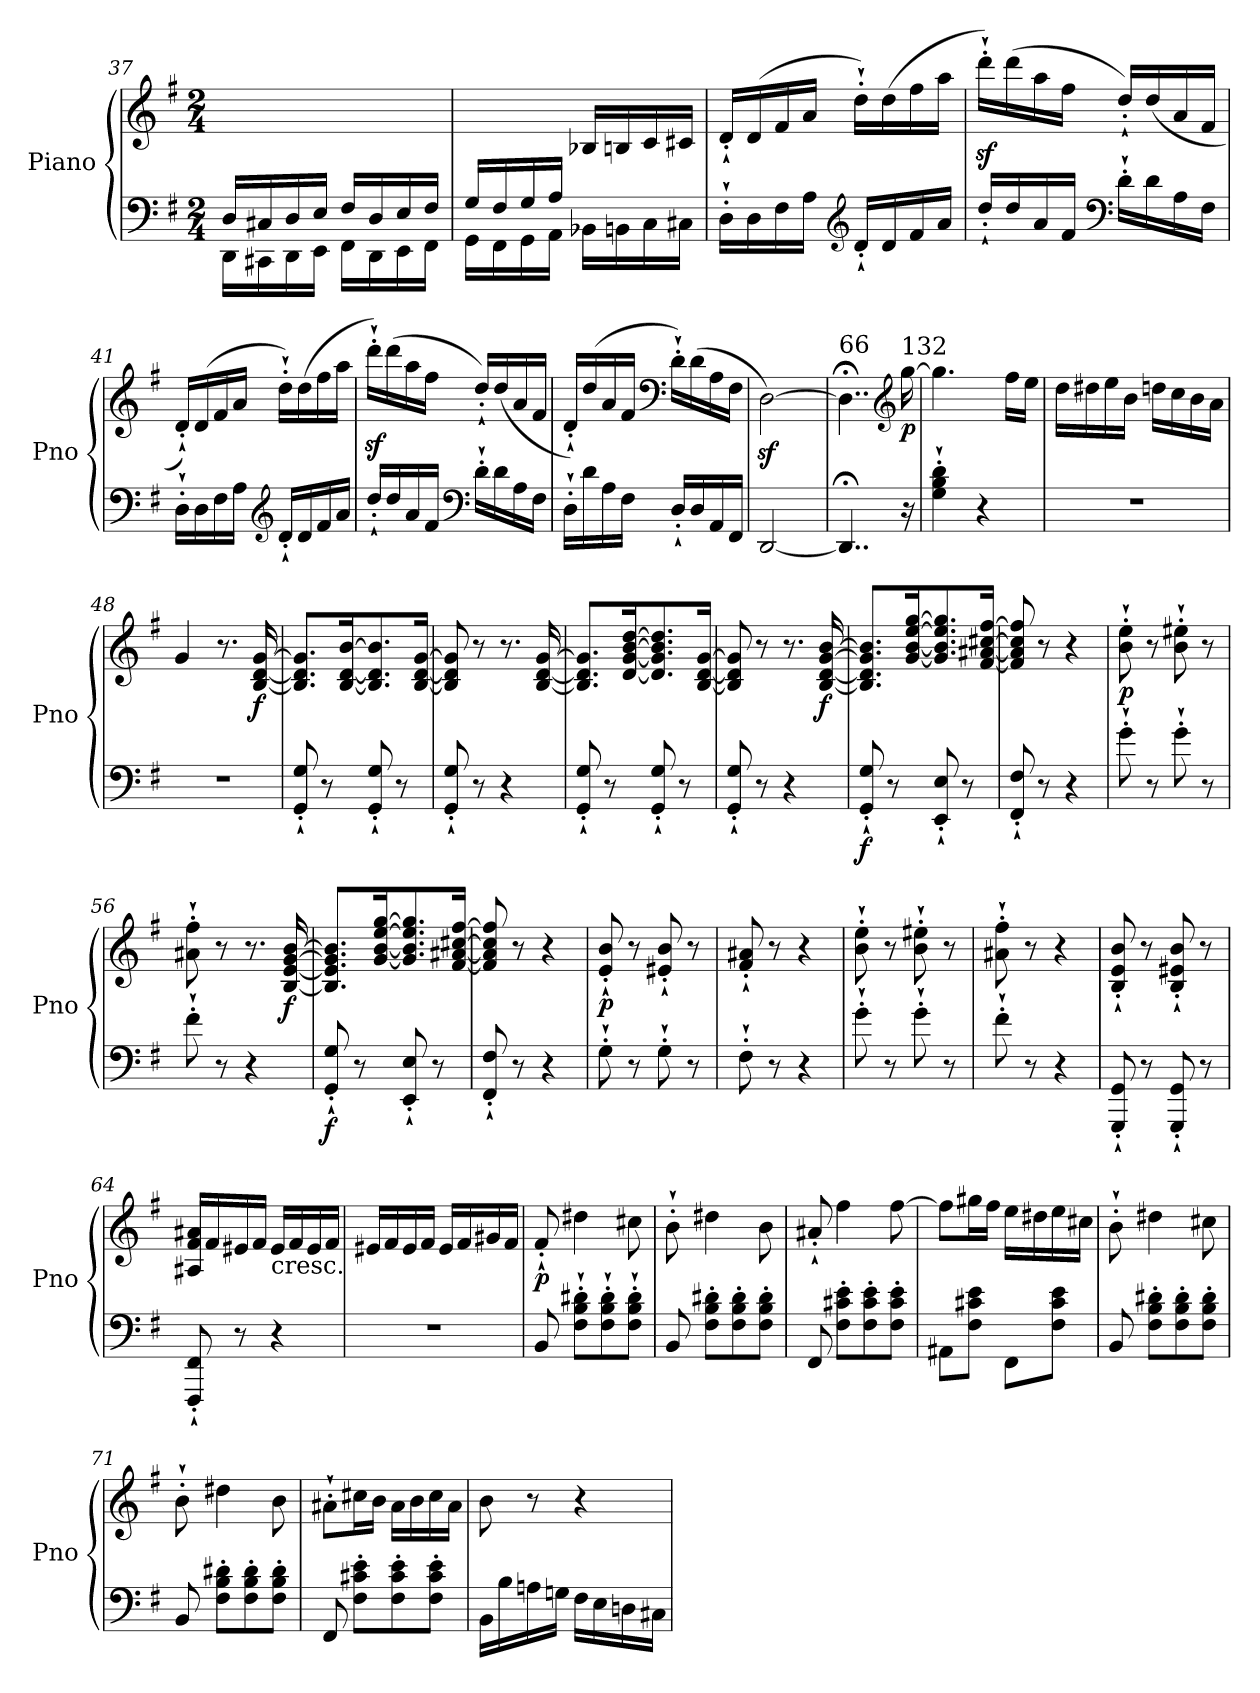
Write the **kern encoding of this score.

**kern	**kern	**dynam
*part1	*part1	*part1
*staff2	*staff1	*staff1/2
*I"Piano	*	*
*I'Pno	*	*
*clefF4	*clefG2	*
*k[f#]	*k[f#]	*
*G:	*G:	*
*M2/4	*M2/4	*
=37	=37	=37
*^	*	*
16D/LL	16DD\LL	2ryy	.
16C#X/	16CC#X\	.	.
16D/	16DD\	.	.
16E/JJ	16EE\JJ	.	.
16F#/LL	16FF#\LL	.	.
16D/	16DD\	.	.
16E/	16EE\	.	.
16F#/JJ	16FF#\JJ	.	.
=38	=38	=38	=38
16G/LL	16GG\LL	4ryy	.
16F#/	16FF#\	.	.
16G/	16GG\	.	.
16A/JJ	16AA\JJ	.	.
4ryy	16BB-X\LL	16B-X/LL	.
.	16BBn\	16Bn/	.
.	16C\	16c/	.
.	16C#X\JJ	16c#X/JJ	.
*v	*v	*	*
!!LO:PB:g=z
=39	=39	=39
16D`'\LL	16d`'/LL	.
16D\	(16d/	.
16F#\	16f#/	.
16A\JJ	16a/JJ	.
*clefG2	*	*
16d`'/LL	16dd`'\LL)	.
16d/	(16dd\	.
16f#/	16ff#\	.
16a/JJ	16aa\JJ	.
=40	=40	=40
16dd`'/LL	16dddz<`'\LL)	.
16dd/	(16ddd\	.
16a/	16aa\	.
16f#/JJ	16ff#\JJ	.
*clefF4	*	*
16d`'\LL	16dd`'/LL)	.
16d\	(16dd/	.
16A\	16a/	.
16F#\JJ	16f#/JJ	.
=41	=41	=41
16D`'\LL	16d`'/LL)	.
16D\	(16d/	.
16F#\	16f#/	.
16A\JJ	16a/JJ	.
*clefG2	*	*
16d`'/LL	16dd`'\LL)	.
16d/	(16dd\	.
16f#/	16ff#\	.
16a/JJ	16aa\JJ	.
=42	=42	=42
16dd`'/LL	16dddz<`'\LL)	.
16dd/	(16ddd\	.
16a/	16aa\	.
16f#/JJ	16ff#\JJ	.
*clefF4	*	*
16d`'\LL	16dd`'/LL)	.
16d\	(16dd/	.
16A\	16a/	.
16F#\JJ	16f#/JJ	.
=43	=43	=43
16D`'\LL	16d`'/LL)	.
16d\	(16dd/	.
16A\	16a/	.
16F#\JJ	16f#/JJ	.
*	*clefF4	*
16D`'/LL	16d`'\LL)	.
16D/	(16d\	.
16AA/	16A\	.
16FF#/JJ	16F#\JJ	.
=44	=44	=44
[2DD/	[2Dz<\)	.
!!LO:LB:g=z
=45	=45	=45
!	!LO:TX:a:t=66	!
4..DD;</]	4..D;<\]	.
*	*clefG2	*
!	!LO:TX:a:t=132	!
!	!	!LO:DY:b
16r	[16gg\	p
=46	=46	=46
4G\`' 4B\`' 4d\`'	4.gg\]	.
4r	.	.
.	16ff#\LL	.
.	16ee\JJ	.
=47	=47	=47
2r	16dd\LL	.
.	16dd#X\	.
.	16ee\	.
.	16b\JJ	.
.	16ddn\LL	.
.	16cc\	.
.	16b\	.
.	16a\JJ	.
=48	=48	=48
2r	4g/	.
.	8.r	.
!	!	!LO:DY:b
.	[16B/ [16d/ [16g/	f
=49	=49	=49
8GG/`' 8G/`'	8.B/] 8.d/] 8.g/]L	.
8r	.	.
.	[16B/ [16d/ [16b/K	.
8GG/`' 8G/`'	8.B/] 8.d/] 8.b/]	.
8r	.	.
.	[16B/ [16d/ [16g/Jk	.
=50	=50	=50
8GG/`' 8G/`'	8B/] 8d/] 8g/]	.
8r	8r	.
4r	8.r	.
.	[16B/ [16d/ [16g/	.
=51	=51	=51
8GG/`' 8G/`'	8.B/] 8.d/] 8.g/]L	.
8r	.	.
.	[16d/ [16g/ [16b/ [16dd/K	.
8GG/`' 8G/`'	8.d/] 8.g/] 8.b/] 8.dd/]	.
8r	.	.
.	[16B/ [16d/ [16g/Jk	.
=52	=52	=52
8GG/`' 8G/`'	8B/] 8d/] 8g/]	.
8r	8r	.
4r	8.r	.
!	!	!LO:DY:b
.	[16B/ [16d/ [16g/ [16b/	f
=53	=53	=53
!	!	!LO:DY:b=2
8GG/`' 8G/`'	8.B/] 8.d/] 8.g/] 8.b/]L	f
8r	.	.
.	[16g/ [16b/ [16ee/ [16gg/K	.
8EE/`' 8E/`'	8.g/] 8.b/] 8.ee/] 8.gg/]	.
8r	.	.
.	[16f#/ [16a#X/ [16cc#X/ [16ff#/Jk	.
!!LO:LB:g=z
=54	=54	=54
8FF#/`' 8F#/`'	8f#/] 8a#/] 8cc#/] 8ff#/]	.
8r	8r	.
4r	4r	.
=55	=55	=55
!	!	!LO:DY:b
8g`'\	8b\`' 8ee\`'	p
8r	8r	.
8g`'\	8b\`' 8ee#X\`'	.
8r	8r	.
=56	=56	=56
8f#`'\	8a#X\`' 8ff#\`'	.
8r	8r	.
4r	8.r	.
!	!	!LO:DY:b
.	[16B/ [16e/ [16g/ [16b/	f
=57	=57	=57
!	!	!LO:DY:b=2
8GG/`' 8G/`'	8.B/] 8.e/] 8.g/] 8.b/]L	f
8r	.	.
.	[16g/ [16b/ [16ee/ [16gg/K	.
8EE/`' 8E/`'	8.g/] 8.b/] 8.ee/] 8.gg/]	.
8r	.	.
.	[16f#/ [16a#X/ [16cc#X/ [16ff#/Jk	.
=58	=58	=58
8FF#/`' 8F#/`'	8f#/] 8a#/] 8cc#/] 8ff#/]	.
8r	8r	.
4r	4r	.
=59	=59	=59
!	!	!LO:DY:b
8G`'\	8e/`' 8b/`'	p
8r	8r	.
8G`'\	8e#X/`' 8b/`'	.
8r	8r	.
=60	=60	=60
8F#`'\	8f#/`' 8a#X/`'	.
8r	8r	.
4r	4r	.
=61	=61	=61
8g`'\	8b\`' 8ee\`'	.
8r	8r	.
8g`'\	8b\`' 8ee#X\`'	.
8r	8r	.
=62	=62	=62
8f#`'\	8a#X\`' 8ff#\`'	.
8r	8r	.
4r	4r	.
=63	=63	=63
8GGG/`' 8GG/`'	8B/`' 8e/`' 8b/`'	.
8r	8r	.
8GGG/`' 8GG/`'	8B/`' 8e#X/`' 8b/`'	.
8r	8r	.
!!LO:LB:g=z
=64	=64	=64
8FFF#/`' 8FF#/`'	16A#X/ 16f#/ 16a#X/LL	.
.	16f#/	.
8r	16e#X/	.
.	16f#/JJ	.
!	!LO:TX:b:t=cresc.	!
4r	16e#/LL	.
.	16f#/	.
.	16e#/	.
.	16f#/JJ	.
=65	=65	=65
2r	16e#X/LL	.
.	16f#/	.
.	16e#/	.
.	16f#/JJ	.
.	16e#/LL	.
.	16f#/	.
.	16g#X/	.
.	16f#/JJ	.
=66	=66	=66
!	!	!LO:DY:b
8BB/	8f#`'/	p
8F#\`' 8B\`' 8d#X\`'L	4dd#X\	.
8F#\`' 8B\`' 8d#\`'	.	.
8F#\`' 8B\`' 8d#\`'J	8cc#X\	.
=67	=67	=67
8BB/	8b`'\	.
8F#\' 8B\' 8d#X\'L	4dd#X\	.
8F#\' 8B\' 8d#\'	.	.
8F#\' 8B\' 8d#\'J	8b\	.
=68	=68	=68
8FF#/	8a#X`'/	.
8F#\' 8c#X\' 8e\'L	4ff#\	.
8F#\' 8c#\' 8e\'	.	.
8F#\' 8c#\' 8e\'J	[8ff#\	.
=69	=69	=69
8AA#X\L	8ff#\L]	.
8F#\ 8c#X\ 8e\J	16gg#X\L	.
.	16ff#\JJ	.
8FF#\L	16ee\LL	.
.	16dd#X\	.
8F#\ 8c#\ 8e\J	16ee\	.
.	16cc#X\JJ	.
=70	=70	=70
8BB/	8b`'\	.
8F#\' 8B\' 8d#X\'L	4dd#X\	.
8F#\' 8B\' 8d#\'	.	.
8F#\' 8B\' 8d#\'J	8cc#X\	.
!!LO:LB:g=z
=71	=71	=71
8BB/	8b`'\	.
8F#\' 8B\' 8d#X\'L	4dd#X\	.
8F#\' 8B\' 8d#\'	.	.
8F#\' 8B\' 8d#\'J	8b\	.
=72	=72	=72
8FF#/	8a#X`'\L	.
8F#\' 8c#X\' 8e\'L	16cc#X\L	.
.	16b\JJ	.
8F#\' 8c#\' 8e\'	16a#\LL	.
.	16b\	.
8F#\' 8c#\' 8e\'J	16cc#\	.
.	16a#\JJ	.
=73	=73	=73
16BB\LL	8b\	.
16B\	.	.
16An\	8r	.
16Gn\JJ	.	.
16F#\LL	4r	.
16E\	.	.
16Dn\	.	.
16C#X\JJ	.	.
=	=	=
*-	*-	*-
